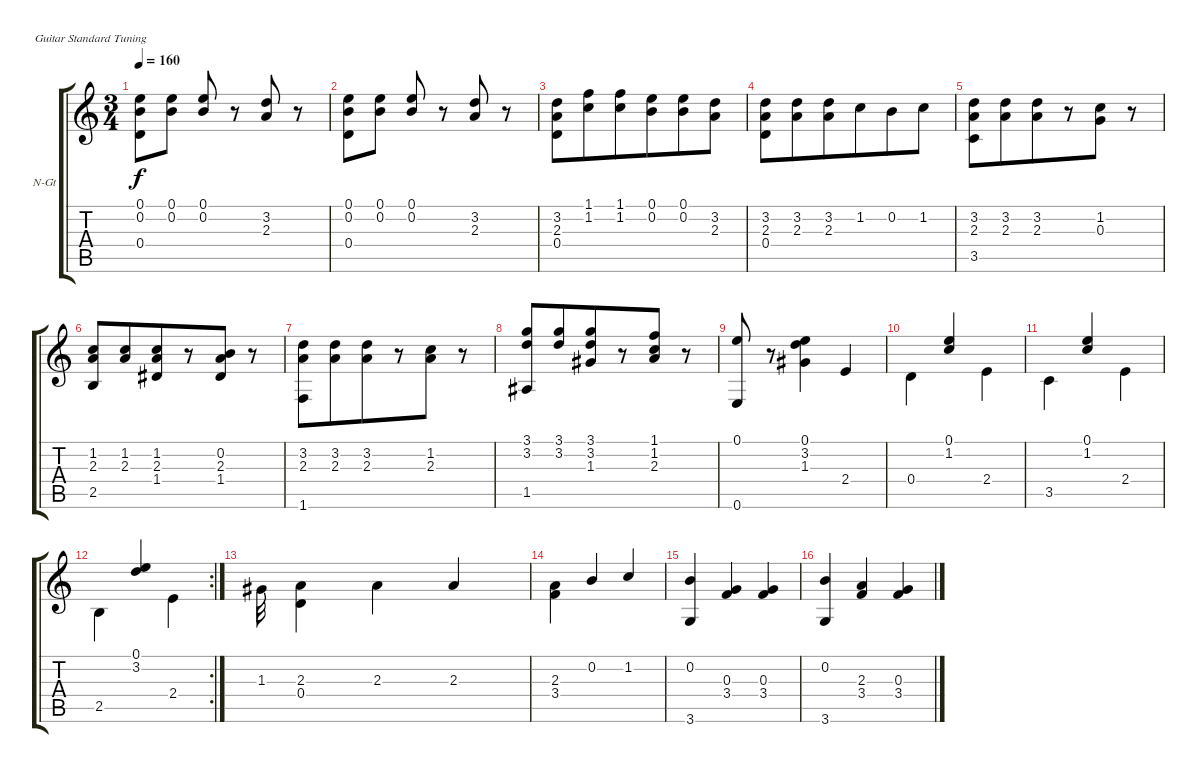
\bracketExtendMode groupsimilarinstruments
\firstSystemTrackNameOrientation horizontal
\otherSystemsTrackNameOrientation horizontal
\track ("Берегись АВТО" "N-Gt") {instrument acousticguitarnylon}
\staff {score tabs}
\tuning (E4 B3 G3 D3 A2 E2)
\ts (3 4)
\tempo 160
\clef g2
\ks c
(0.1 0.2 0.4).8{dy f} (0.1 0.2).8 (0.1 0.2).8{beam invert} r.8 (3.2 2.3).8{beam invert} r.8 |
(0.1 0.2 0.4).8 (0.1 0.2).8 (0.1 0.2).8{beam invert} r.8 (3.2 2.3).8{beam invert} r.8 |
(3.2 2.3 0.4).8{beam invert} (1.1 1.2).8{beam invert beam merge} (1.1 1.2).8{beam invert} (0.1 0.2).8{beam invert beam merge} (0.1 0.2).8{beam invert} (3.2 2.3).8{beam invert} |
(3.2 2.3 0.4).8{beam invert} (3.2 2.3).8{beam invert beam merge} (3.2 2.3).8{beam invert} 1.2.8{beam invert beam merge} 0.2.8{beam invert} 1.2.8{beam invert} |
(3.2 2.3 3.5).8 (3.2 2.3).8{beam merge} (3.2 2.3).8{beam merge} r.8{beam invert} (1.2 0.3).8{beam invert} r.8 |
(1.2 2.3 2.5).8 (1.2 2.3).8{beam merge} (1.2 2.3 1.4).8{beam merge} r.8 (0.2 2.3 1.4).8 r.8 |
(3.2 2.3 1.6).8 (3.2 2.3).8{beam merge} (3.2 2.3).8{beam merge} r.8 (1.2 2.3).8{beam invert} r.8 |
(3.1 3.2 1.5).8 (3.1 3.2).8{beam merge} (3.1 3.2 1.3).8{beam merge} r.8 (1.1 1.2 2.3).8 r.8 |
(0.1 0.6).8 r.8 (0.1 3.2 1.3).4 2.4.4 |
0.4.4 (0.1 1.2).4{beam invert} 2.4.4{beam invert} |
3.5.4{beam invert} (0.1 1.2).4{beam invert} 2.4.4{beam invert} |
\rc 2
2.5.4 (0.1 3.2).4{beam invert} 2.4.4{beam invert} |
1.3.32 (0.4 2.3).4{beam invert} 2.3.4{beam invert} 2.3.4 |
(2.3 3.4).4 0.2.4{beam invert} 1.2.4{beam invert} |
(0.2 3.6).4 (0.3 3.4).4 (0.3 3.4).4 |
(0.2 3.6).4 (2.3 3.4).4 (0.3 3.4).4
